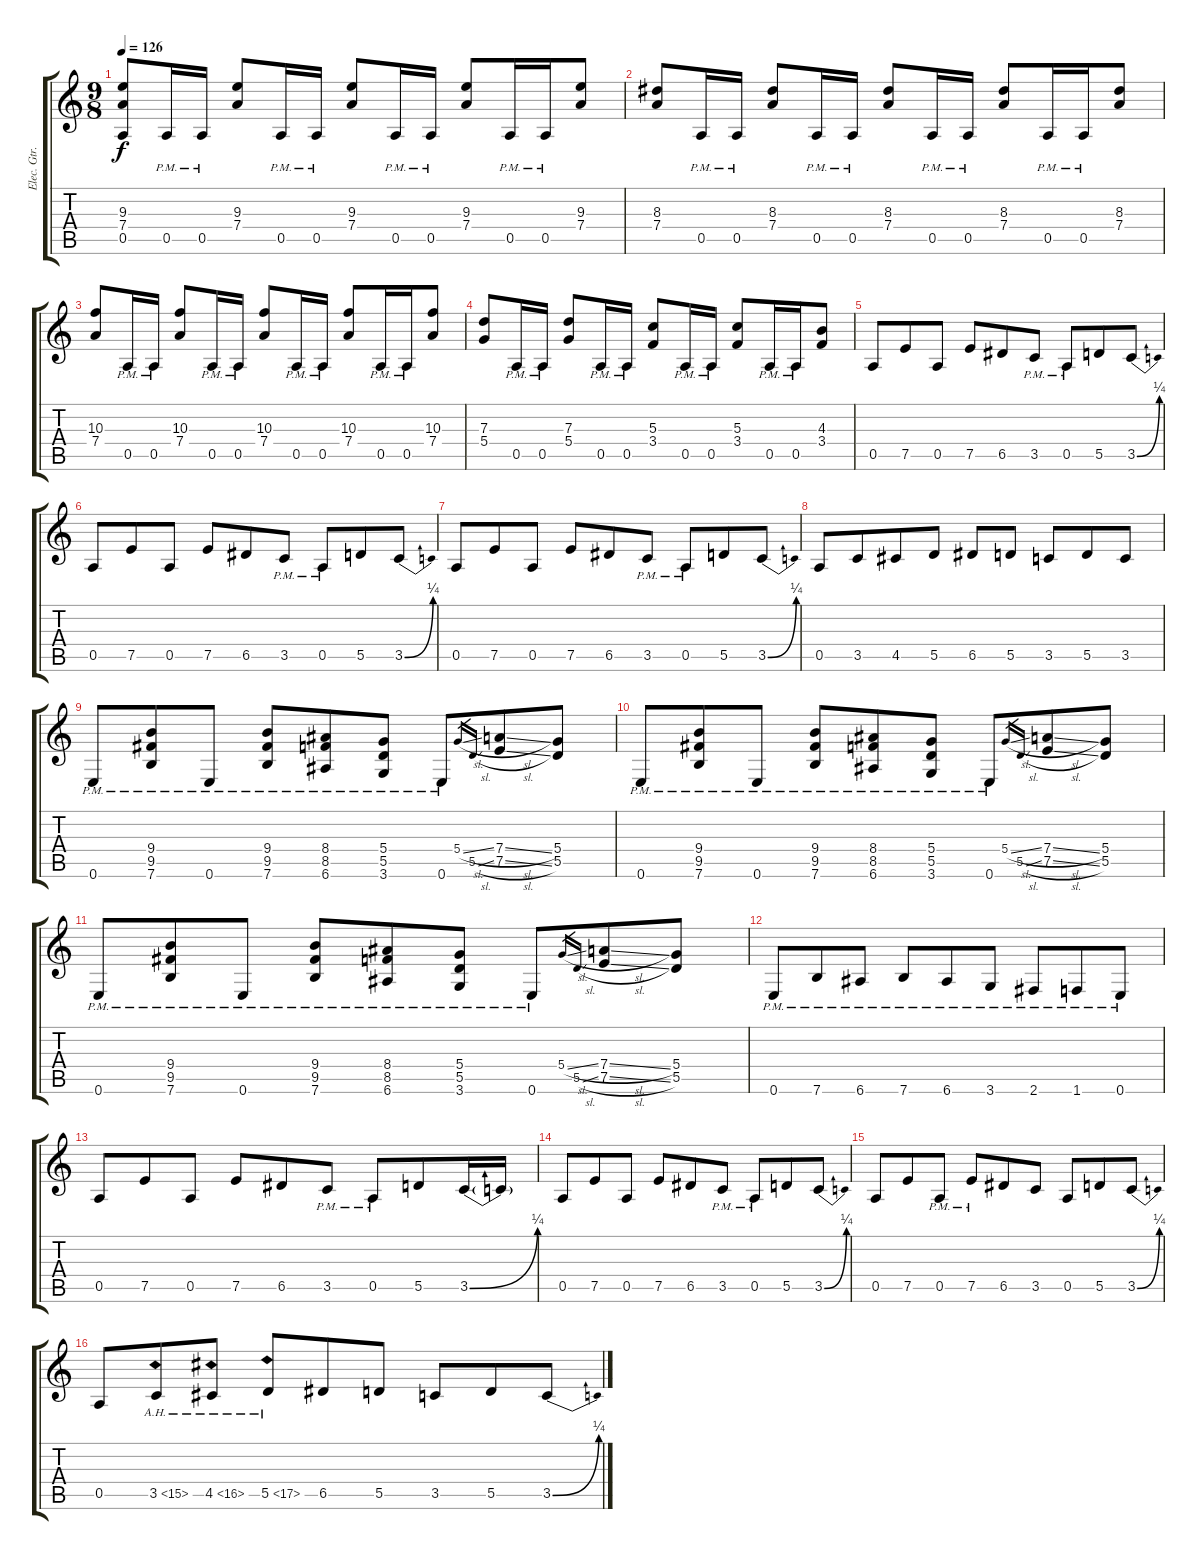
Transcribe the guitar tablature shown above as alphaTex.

\track ("Elec. Gtr. 1" "Elec. Gtr.") {instrument distortionguitar}
\staff {score tabs}
\tuning (E4 B3 G3 D3 A2 E2) {hide}
\ts (9 8)
\tempo 126
\clef g2
\ks c
(9.3 7.4 0.5).8{dy f} 0.5{pm}.16 0.5{pm}.16{beam split} (9.3 7.4).8{beam merge} 0.5{pm}.16 0.5{pm}.16{beam split} (9.3 7.4).8 0.5{pm}.16 0.5{pm}.16 (9.3 7.4).8 0.5{pm}.16 0.5{pm}.16{beam merge} (9.3 7.4).8 |
(8.3 7.4).8 0.5{pm}.16 0.5{pm}.16{beam split} (8.3 7.4).8{beam merge} 0.5{pm}.16 0.5{pm}.16{beam split} (8.3 7.4).8{beam merge} 0.5{pm}.16 0.5{pm}.16{beam split} (8.3 7.4).8 0.5{pm}.16 0.5{pm}.16 (8.3 7.4).8 |
(10.3 7.4).8 0.5{pm}.16 0.5{pm}.16{beam split} (10.3 7.4).8{beam merge} 0.5{pm}.16 0.5{pm}.16{beam split} (10.3 7.4).8 0.5{pm}.16 0.5{pm}.16 (10.3 7.4).8 0.5{pm}.16 0.5{pm}.16{beam merge} (10.3 7.4).8 |
(7.3 5.4).8 0.5{pm}.16 0.5{pm}.16{beam split} (7.3 5.4).8{beam merge} 0.5{pm}.16 0.5{pm}.16{beam split} (5.3 3.4).8 0.5{pm}.16 0.5{pm}.16 (5.3 3.4).8 0.5{pm}.16 0.5{pm}.16{beam merge} (4.3 3.4).8 |
0.5.8 7.5.8 0.5.8 7.5.8 6.5.8 3.5{pm}.8 0.5{pm}.8 5.5.8 3.5{be (bend 0 0 60 1)}.8 |
0.5.8 7.5.8 0.5.8 7.5.8 6.5.8 3.5{pm}.8 0.5{pm}.8 5.5.8 3.5{be (bend 0 0 60 1)}.8 |
0.5.8 7.5.8 0.5.8 7.5.8 6.5.8 3.5{pm}.8 0.5{pm}.8 5.5.8 3.5{be (bend 0 0 60 1)}.8 |
0.5.8 3.5.8 4.5.8{beam merge} 5.5.8{beam split} 6.5.8 5.5.8 3.5.8 5.5.8 3.5.8 |
0.6{pm}.8 (9.4{pm} 9.5{pm} 7.6{pm}).8 0.6{pm}.8 (9.4{pm} 9.5{pm} 7.6{pm}).8 (8.4{pm} 8.5{pm} 6.6{pm}).8 (5.4{pm} 5.5{pm} 3.6{pm}).8 0.6{pm}.8 5.4{sl}.16{gr} 5.5{sl}.16{gr} (7.4{sl} 7.5{sl}).8 (5.4 5.5).8 |
0.6{pm}.8 (9.4{pm} 9.5{pm} 7.6{pm}).8 0.6{pm}.8 (9.4{pm} 9.5{pm} 7.6{pm}).8 (8.4{pm} 8.5{pm} 6.6{pm}).8 (5.4{pm} 5.5{pm} 3.6{pm}).8 0.6{pm}.8 5.4{sl}.16{gr} 5.5{sl}.16{gr} (7.4{sl} 7.5{sl}).8 (5.4 5.5).8 |
0.6{pm}.8 (9.4{pm} 9.5{pm} 7.6{pm}).8 0.6{pm}.8 (9.4{pm} 9.5{pm} 7.6{pm}).8 (8.4{pm} 8.5{pm} 6.6{pm}).8 (5.4{pm} 5.5{pm} 3.6{pm}).8 0.6{pm}.8 5.4{sl}.16{gr} 5.5{sl}.16{gr} (7.4{sl} 7.5{sl}).8 (5.4 5.5).8 |
0.6{pm}.8 7.6{pm}.8 6.6{pm}.8 7.6{pm}.8 6.6{pm}.8 3.6{pm}.8 2.6{pm}.8 1.6{pm}.8 0.6{pm}.8 |
0.5.8 7.5.8 0.5.8 7.5.8 6.5.8 3.5{pm}.8 0.5{pm}.8 5.5.8 3.5{be (bend 0 0 60 1)}.16 3.5{t}.16 |
0.5.8 7.5.8 0.5.8 7.5.8 6.5.8 3.5{pm}.8 0.5{pm}.8 5.5.8 3.5{be (bend 0 0 60 1)}.8 |
0.5.8 7.5.8 0.5{pm}.8 7.5{pm}.8 6.5.8 3.5.8 0.5.8 5.5.8 3.5{be (bend 0 0 60 1)}.8 |
0.5.8 3.5{ah 12}.8 4.5{ah 12}.8 5.5{ah 12}.8 6.5.8 5.5.8 3.5.8 5.5.8 3.5{be (bend 0 0 60 1)}.8
